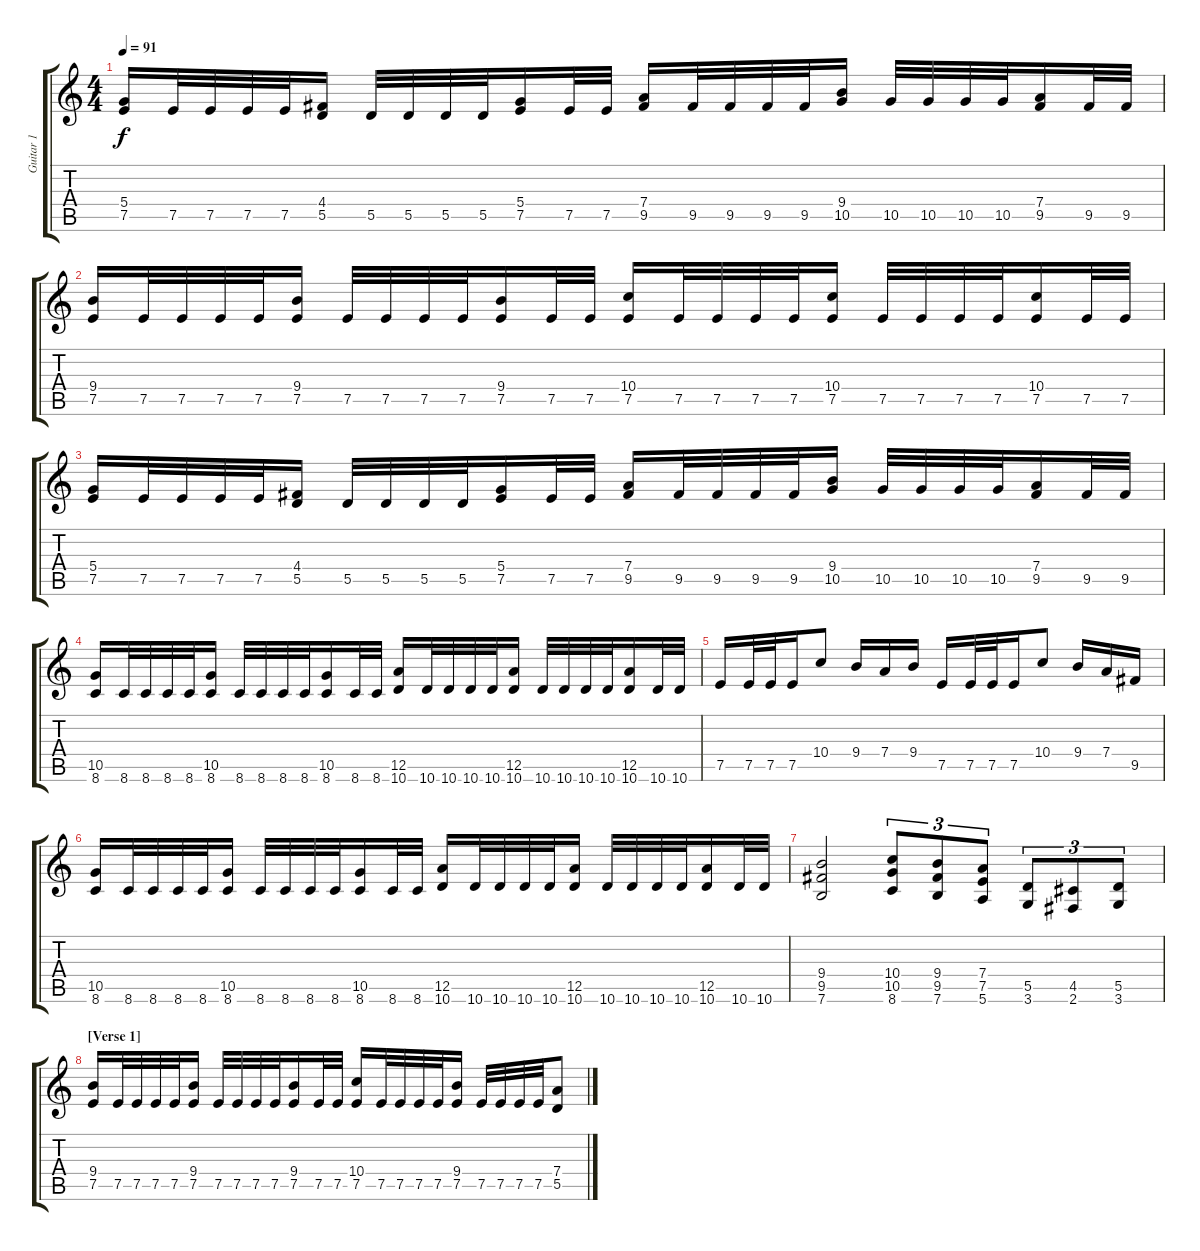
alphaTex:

\track ("Guitar 1" "Guitar 1") {instrument overdrivenguitar}
\staff {score tabs}
\tuning (E4 B3 G3 D3 A2 E2) {hide}
\ts (4 4)
\tempo 91
\clef g2
\ks c
(5.4 7.5).16{dy f} 7.5.32 7.5.32 7.5.32 7.5.32 (4.4 5.5).16 5.5.32 5.5.32 5.5.32 5.5.32 (5.4 7.5).16 7.5.32 7.5.32 (7.4 9.5).16 9.5.32 9.5.32 9.5.32 9.5.32 (9.4 10.5).16 10.5.32 10.5.32 10.5.32 10.5.32 (7.4 9.5).16 9.5.32 9.5.32 |
(9.4 7.5).16 7.5.32 7.5.32 7.5.32 7.5.32 (9.4 7.5).16 7.5.32 7.5.32 7.5.32 7.5.32 (9.4 7.5).16 7.5.32 7.5.32 (10.4 7.5).16 7.5.32 7.5.32 7.5.32 7.5.32 (10.4 7.5).16 7.5.32 7.5.32 7.5.32 7.5.32 (10.4 7.5).16 7.5.32 7.5.32 |
(5.4 7.5).16 7.5.32 7.5.32 7.5.32 7.5.32 (4.4 5.5).16 5.5.32 5.5.32 5.5.32 5.5.32 (5.4 7.5).16 7.5.32 7.5.32 (7.4 9.5).16 9.5.32 9.5.32 9.5.32 9.5.32 (9.4 10.5).16 10.5.32 10.5.32 10.5.32 10.5.32 (7.4 9.5).16 9.5.32 9.5.32 |
\section ("" "")
(10.5 8.6).16 8.6.32 8.6.32 8.6.32 8.6.32 (10.5 8.6).16 8.6.32 8.6.32 8.6.32 8.6.32 (10.5 8.6).16 8.6.32 8.6.32 (12.5 10.6).16 10.6.32 10.6.32 10.6.32 10.6.32 (12.5 10.6).16 10.6.32 10.6.32 10.6.32 10.6.32 (12.5 10.6).16 10.6.32 10.6.32 |
7.5.16 7.5.32 7.5.32 7.5.16 10.4.8 9.4.16 7.4.16 9.4.16 7.5.16 7.5.32 7.5.32 7.5.16 10.4.8 9.4.16 7.4.16 9.5.16 |
(10.5 8.6).16 8.6.32 8.6.32 8.6.32 8.6.32 (10.5 8.6).16 8.6.32 8.6.32 8.6.32 8.6.32 (10.5 8.6).16 8.6.32 8.6.32 (12.5 10.6).16 10.6.32 10.6.32 10.6.32 10.6.32 (12.5 10.6).16 10.6.32 10.6.32 10.6.32 10.6.32 (12.5 10.6).16 10.6.32 10.6.32 |
(9.4 9.5 7.6).2 (10.4 10.5 8.6).8{tu (3 2)} (9.4 9.5 7.6).8{tu (3 2)} (7.4 7.5 5.6).8{tu (3 2)} (5.5 3.6).8{tu (3 2)} (4.5 2.6).8{tu (3 2)} (5.5 3.6).8{tu (3 2)} |
\section ("" "[Verse 1]")
(9.4 7.5).16 7.5.32 7.5.32 7.5.32 7.5.32 (9.4 7.5).16 7.5.32 7.5.32 7.5.32 7.5.32 (9.4 7.5).16 7.5.32 7.5.32 (10.4 7.5).16 7.5.32 7.5.32 7.5.32 7.5.32 (9.4 7.5).16 7.5.32 7.5.32 7.5.32 7.5.32 (7.4 5.5).8
